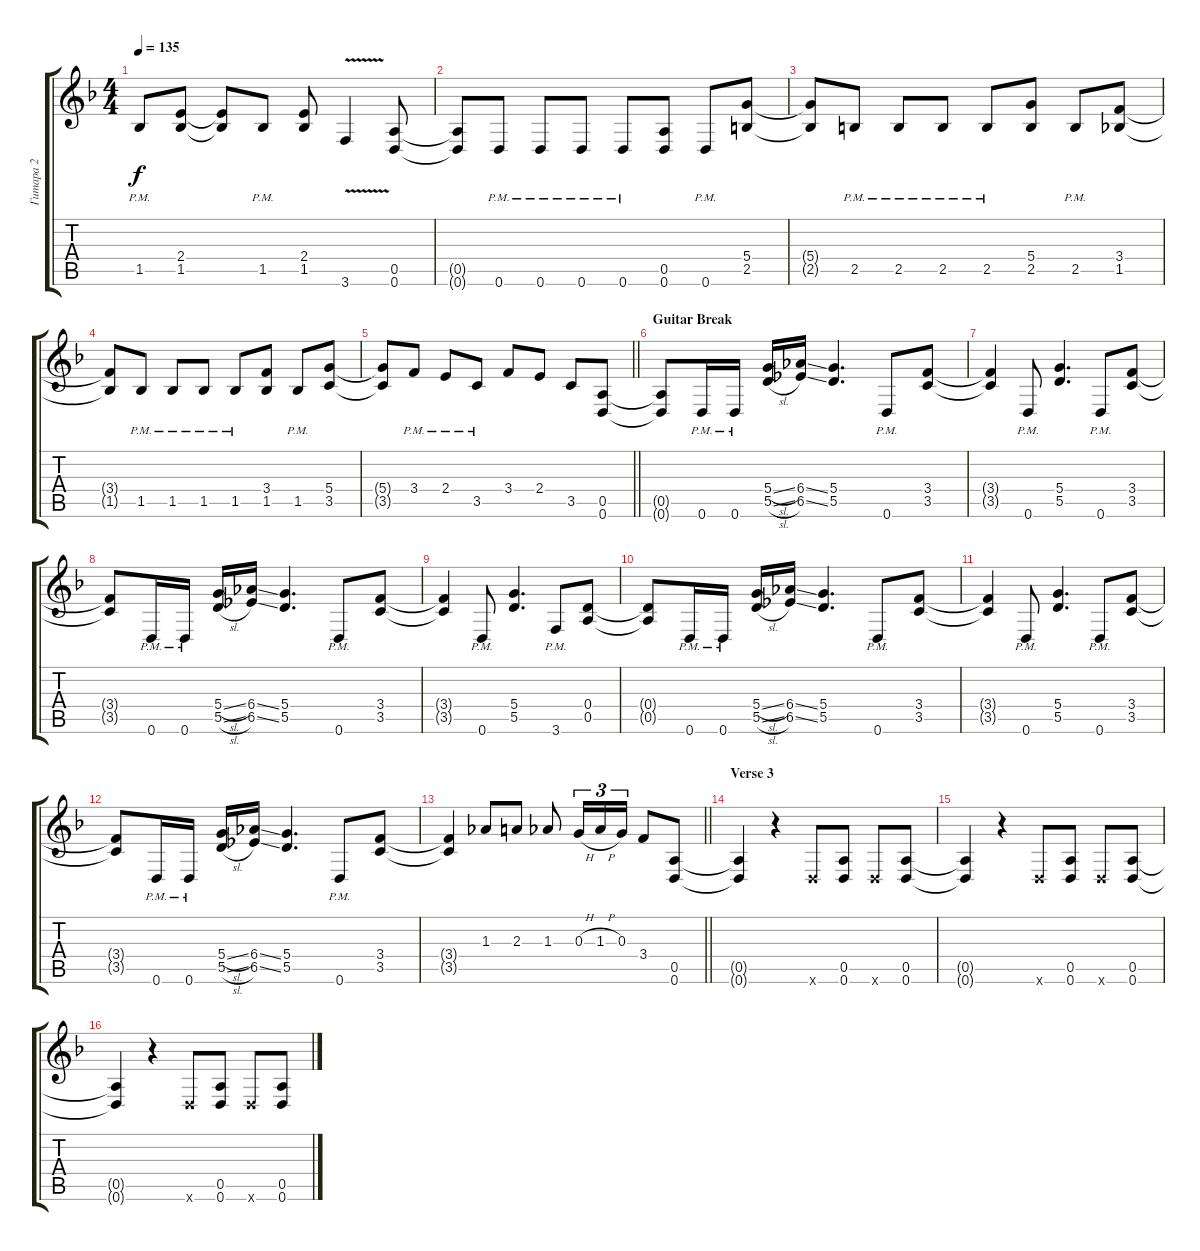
\track ("Гитара 2" "Гитара 2") {instrument distortionguitar}
\staff {score tabs}
\tuning (E4 B3 G3 D3 A2 D2) {hide}
\ts (4 4)
\tempo 135
\clef g2
\ks dminor
1.5{pm}.8{dy f} (2.4 1.5).8 (2.4{t} 1.5{t}).8 1.5{pm}.8 (2.4 1.5).8 3.6{v}.4 (0.5 0.6).8 |
(0.5{t} 0.6{t}).8 0.6{pm}.8 0.6{pm}.8 0.6{pm}.8 0.6{pm}.8 (0.5 0.6).8 0.6{pm}.8 (5.4 2.5).8 |
(5.4{t} 2.5{t}).8 2.5{pm}.8 2.5{pm}.8 2.5{pm}.8 2.5{pm}.8 (5.4 2.5).8 2.5{pm}.8 (3.4 1.5).8 |
(3.4{t} 1.5{t}).8 1.5{pm}.8 1.5{pm}.8 1.5{pm}.8 1.5{pm}.8 (3.4 1.5).8 1.5{pm}.8 (5.4 3.5).8 |
\barLineRight lightlight
(5.4{t} 3.5{t}).8 3.4{pm}.8 2.4{pm}.8 3.5{pm}.8 3.4.8 2.4.8 3.5.8 (0.5 0.6).8 |
\section ("" "Guitar Break")
(0.5{t} 0.6{t}).8 0.6{pm}.16 0.6{pm}.16 (5.4{sl} 5.5{sl}).16 (6.4{ss} 6.5{ss}).16 (5.4 5.5).4{d} 0.6{pm}.8 (3.4 3.5).8 |
(3.4{t} 3.5{t}).4 0.6{pm}.8 (5.4 5.5).4{d} 0.6{pm}.8 (3.4 3.5).8 |
(3.4{t} 3.5{t}).8 0.6{pm}.16 0.6{pm}.16 (5.4{sl} 5.5{sl}).16 (6.4{ss} 6.5{ss}).16 (5.4 5.5).4{d} 0.6{pm}.8 (3.4 3.5).8 |
(3.4{t} 3.5{t}).4 0.6{pm}.8 (5.4 5.5).4{d} 3.6{pm}.8 (0.4 0.5).8 |
(0.4{t} 0.5{t}).8 0.6{pm}.16 0.6{pm}.16 (5.4{sl} 5.5{sl}).16 (6.4{ss} 6.5{ss}).16 (5.4 5.5).4{d} 0.6{pm}.8 (3.4 3.5).8 |
(3.4{t} 3.5{t}).4 0.6{pm}.8 (5.4 5.5).4{d} 0.6{pm}.8 (3.4 3.5).8 |
(3.4{t} 3.5{t}).8 0.6{pm}.16 0.6{pm}.16 (5.4{sl} 5.5{sl}).16 (6.4{ss} 6.5{ss}).16 (5.4 5.5).4{d} 0.6{pm}.8 (3.4 3.5).8 |
\barLineRight lightlight
(3.4{t} 3.5{t}).4 1.3.8 2.3.8 1.3.8 0.3{h}.16{tu (3 2)} 1.3{h}.16{tu (3 2)} 0.3.16{tu (3 2)} 3.4.8 (0.5 0.6).8 |
\section ("" "Verse 3")
(0.5{t} 0.6{t}).4 r.4 0.6{x}.8 (0.5 0.6).8 0.6{x}.8 (0.5 0.6).8 |
(0.5{t} 0.6{t}).4 r.4 0.6{x}.8 (0.5 0.6).8 0.6{x}.8 (0.5 0.6).8 |
(0.5{t} 0.6{t}).4 r.4 0.6{x}.8 (0.5 0.6).8 0.6{x}.8 (0.5 0.6).8
